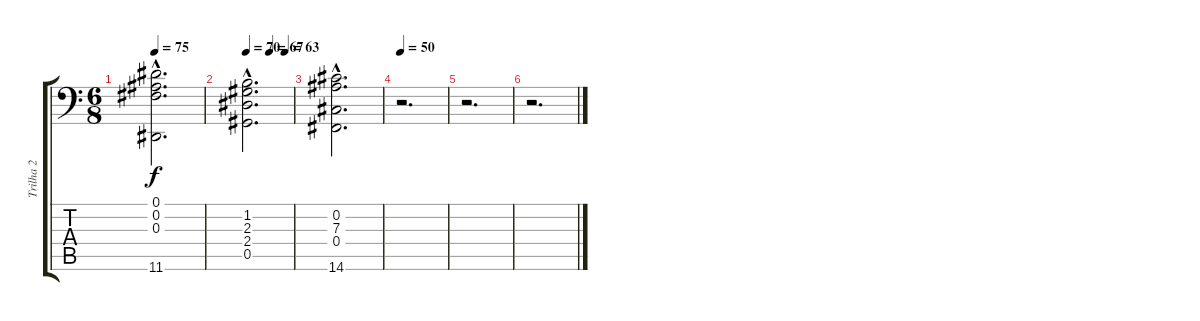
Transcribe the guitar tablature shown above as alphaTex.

\track ("Trilha 2" "Trilha 2") {instrument acousticgrandpiano}
\staff {score tabs}
\tuning (Eb4 Bb3 Gb3 Db3 Ab2 E1) {hide}
\ts (6 8)
\tempo 75
\clef f4
\ks c
(0.1{hac} 0.2{hac} 0.3{hac} 11.6{hac}).2{d dy f} |
\tempo 70
\tempo (67 0.5)
\tempo (63 0.8333333333333334)
(1.2{hac} 2.3{hac} 2.4{hac} 0.5{hac}).2{d} |
(0.2{hac} 7.3{hac} 0.4{hac} 14.6{hac}).2{d} |
\tempo 50
r.2{d} |
r.2{d} |
r.2{d}
